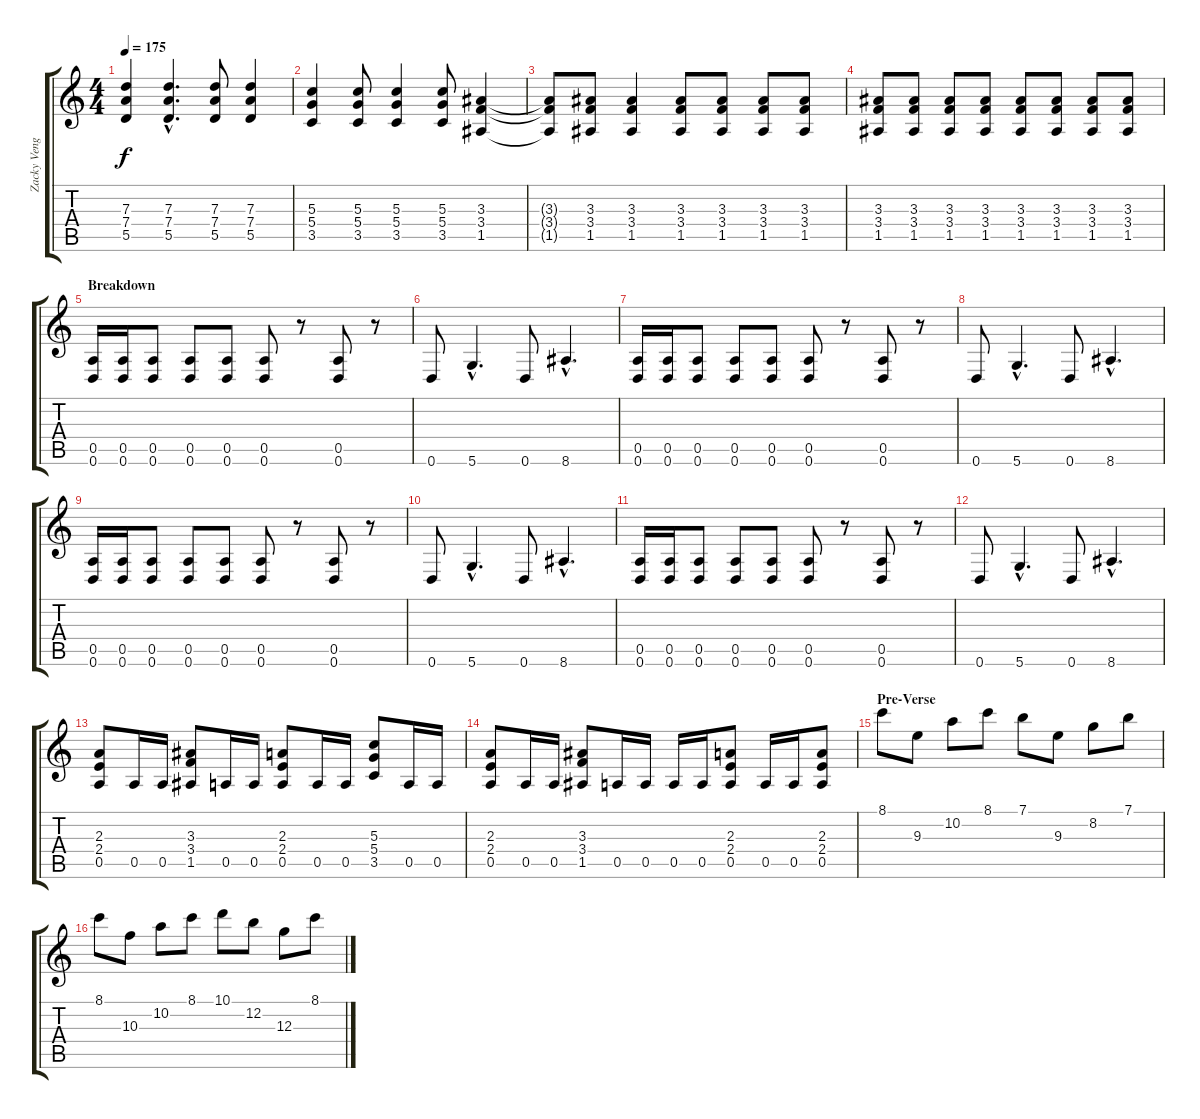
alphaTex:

\track ("Zacky Vengeance" "Zacky Veng") {instrument overdrivenguitar}
\staff {score tabs}
\tuning (E4 B3 G3 D3 A2 D2) {hide}
\ts (4 4)
\tempo 175
\clef g2
\ks c
(7.3 7.4 5.5).4{dy f} (7.3{hac} 7.4{hac} 5.5{hac}).4{d} (7.3 7.4 5.5).8 (7.3 7.4 5.5).4 |
(5.3 5.4 3.5).4 (5.3 5.4 3.5).8 (5.3 5.4 3.5).4 (5.3 5.4 3.5).8 (3.3 3.4 1.5).4 |
(3.3{t} 3.4{t} 1.5{t}).8 (3.3 3.4 1.5).8 (3.3 3.4 1.5).4 (3.3 3.4 1.5).8 (3.3 3.4 1.5).8 (3.3 3.4 1.5).8 (3.3 3.4 1.5).8 |
(3.3 3.4 1.5).8 (3.3 3.4 1.5).8 (3.3 3.4 1.5).8 (3.3 3.4 1.5).8 (3.3 3.4 1.5).8 (3.3 3.4 1.5).8 (3.3 3.4 1.5).8 (3.3 3.4 1.5).8 |
\section ("" "Breakdown")
(0.5 0.6).16 (0.5 0.6).16 (0.5 0.6).8 (0.5 0.6).8 (0.5 0.6).8 (0.5 0.6).8 r.8 (0.5 0.6).8 r.8 |
0.6.8 5.6{hac}.4{d} 0.6.8 8.6{hac}.4{d} |
(0.5 0.6).16 (0.5 0.6).16 (0.5 0.6).8 (0.5 0.6).8 (0.5 0.6).8 (0.5 0.6).8 r.8 (0.5 0.6).8 r.8 |
0.6.8 5.6{hac}.4{d} 0.6.8 8.6{hac}.4{d} |
(0.5 0.6).16 (0.5 0.6).16 (0.5 0.6).8 (0.5 0.6).8 (0.5 0.6).8 (0.5 0.6).8 r.8 (0.5 0.6).8 r.8 |
0.6.8 5.6{hac}.4{d} 0.6.8 8.6{hac}.4{d} |
(0.5 0.6).16 (0.5 0.6).16 (0.5 0.6).8 (0.5 0.6).8 (0.5 0.6).8 (0.5 0.6).8 r.8 (0.5 0.6).8 r.8 |
0.6.8 5.6{hac}.4{d} 0.6.8 8.6{hac}.4{d} |
(2.3 2.4 0.5).8 0.5.16 0.5.16 (3.3 3.4 1.5).8 0.5.16 0.5.16 (2.3 2.4 0.5).8 0.5.16 0.5.16 (5.3 5.4 3.5).8 0.5.16 0.5.16 |
(2.3 2.4 0.5).8 0.5.16 0.5.16 (3.3 3.4 1.5).8 0.5.16 0.5.16 0.5.16 0.5.16 (2.3 2.4 0.5).8 0.5.16 0.5.16 (2.3 2.4 0.5).8 |
\section ("" "Pre-Verse")
8.1.8 9.3.8 10.2.8 8.1.8 7.1.8 9.3.8 8.2.8 7.1.8 |
8.1.8 10.3.8 10.2.8 8.1.8 10.1.8 12.2.8 12.3.8 8.1.8
